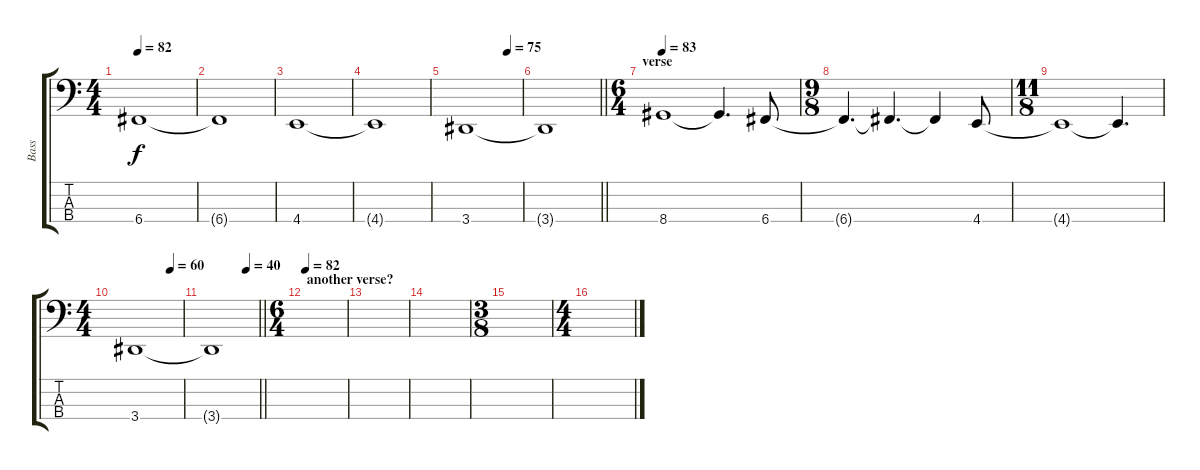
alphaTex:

\track ("Bass" "Bass") {instrument electricbassfinger}
\staff {score tabs}
\tuning (F2 C2 G1 C1) {hide}
\ts (4 4)
\tempo 82
\clef f4
\ks c
6.4.1{dy f} |
6.4{t}.1 |
4.4.1 |
4.4{t}.1 |
\tempo (75 0.75)
3.4.1 |
\barLineRight lightlight
3.4{t}.1 |
\ts (6 4)
\section ("" "verse")
\tempo 83
8.4.1 8.4{t}.4{d} 6.4.8 |
\ts (9 8)
6.4{t}.4{d} 6.4{t}.4{d} 6.4{t}.4 4.4.8 |
\ts (11 8)
4.4{t}.1 4.4{t}.4{d} |
\ts (4 4)
\tempo (60 0.75)
3.4.1 |
\tempo (40 0.75)
\barLineRight lightlight
3.4{t}.1 |
\ts (6 4)
\section ("" "another verse?")
\tempo 82
|
|
|
\ts (3 8)
|
\ts (4 4)
